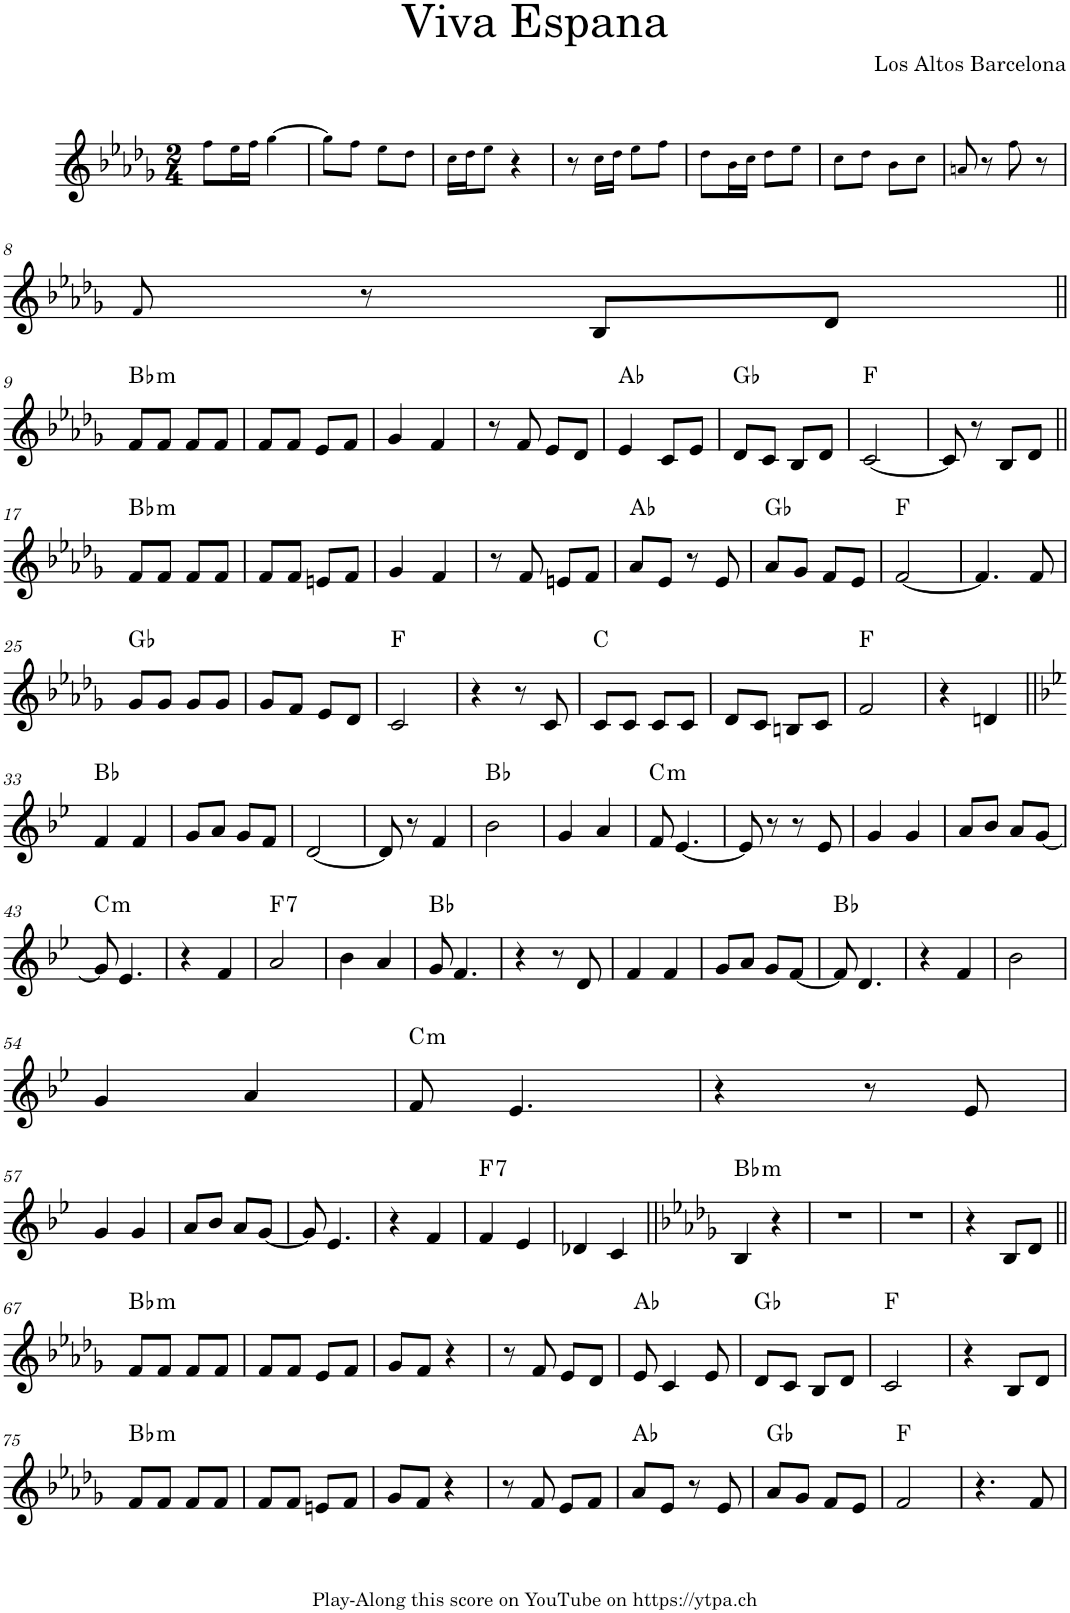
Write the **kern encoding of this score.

**kern	**harte
*part1	*part1
*staff1	*
*I"Piano	*
*I'Pno.	*
*clefG2	*
*k[b-e-a-d-g-]	*
*M2/4	*
=1	=1
8ff!\L	.
16ee-!\L	.
16ff!\JJ	.
[4gg-!\	.
=2	=2
8gg-!\L]	.
8ff!\J	.
8ee-!\L	.
8dd-!\J	.
=3	=3
16cc!\LL	.
16dd-!\J	.
8ee-!\J	.
4r	.
=4	=4
8r	.
16cc!\LL	.
16dd-!\JJ	.
8ee-!\L	.
8ff!\J	.
=5	=5
8dd-!\L	.
16b-!\L	.
16cc!\JJ	.
8dd-!\L	.
8ee-!\J	.
=6	=6
8cc!\L	.
8dd-!\J	.
8b-!\L	.
8cc!\J	.
=7	=7
8an!/	.
8r	.
8ff!\	.
8r	.
!!LO:LB:g=z
=8	=8
8f!/	.
8r	.
8B-/L	.
8d-/J	.
!!LO:LB:g=z
=9||	=9||
!	!LO:H:kt=m
8f/L	Bb:min
8f/J	.
8f/L	.
8f/J	.
=10	=10
8f/L	.
8f/J	.
8e-/L	.
8f/J	.
=11	=11
4g-/	.
4f/	.
=12	=12
8r	.
8f/	.
8e-/L	.
8d-/J	.
=13	=13
4e-/	Ab:maj
8c/L	.
8e-/J	.
=14	=14
8d-/L	Gb:maj
8c/J	.
8B-/L	.
8d-/J	.
=15	=15
[2c/	F:maj
=16	=16
8c/]	.
8r	.
8B-/L	.
8d-/J	.
!!LO:LB:g=z
=17||	=17||
!	!LO:H:kt=m
8f/L	Bb:min
8f/J	.
8f/L	.
8f/J	.
=18	=18
8f/L	.
8f/J	.
8en/L	.
8f/J	.
=19	=19
4g-/	.
4f/	.
=20	=20
8r	.
8f/	.
8en/L	.
8f/J	.
=21	=21
8a-/L	Ab:maj
8e-/J	.
8r	.
8e-/	.
=22	=22
8a-/L	Gb:maj
8g-/J	.
8f/L	.
8e-/J	.
=23	=23
[2f/	F:maj
=24	=24
4.f/]	.
8f/	.
!!LO:LB:g=z
=25	=25
8g-/L	Gb:maj
8g-/J	.
8g-/L	.
8g-/J	.
=26	=26
8g-/L	.
8f/J	.
8e-/L	.
8d-/J	.
=27	=27
2c/	F:maj
=28	=28
4r	.
8r	.
8c/	.
=29	=29
8c/L	C:maj
8c/J	.
8c/L	.
8c/J	.
=30	=30
8d-/L	.
8c/J	.
8Bn/L	.
8c/J	.
=31	=31
2f/	F:maj
=32	=32
4r	.
4dn/	.
!!LO:LB:g=z
=33||	=33||
*k[b-e-]	*
4f/	Bb:maj
4f/	.
=34	=34
8g/L	.
8a/J	.
8g/L	.
8f/J	.
=35	=35
[2d/	.
=36	=36
8d/]	.
8r	.
4f/	.
=37	=37
2b-\	Bb:maj
=38	=38
4g/	.
4a/	.
=39	=39
!	!LO:H:kt=m
8f/	C:min
[4.e-/	.
=40	=40
8e-/]	.
8r	.
8r	.
8e-/	.
=41	=41
4g/	.
4g/	.
=42	=42
8a/L	.
8b-/J	.
8a/L	.
[8g/J	.
!!LO:LB:g=z
=43	=43
!	!LO:H:kt=m
8g/]	C:min
4.e-/	.
=44	=44
4r	.
4f/	.
=45	=45
!	!LO:H:kt=7
2a/	F:7
=46	=46
4b-\	.
4a/	.
=47	=47
8g/	Bb:maj
4.f/	.
=48	=48
4r	.
8r	.
8d/	.
=49	=49
4f/	.
4f/	.
=50	=50
8g/L	.
8a/J	.
8g/L	.
[8f/J	.
=51	=51
8f/]	Bb:maj
4.d/	.
=52	=52
4r	.
4f/	.
=53	=53
2b-\	.
!!LO:LB:g=z
=54	=54
4g/	.
4a/	.
=55	=55
!	!LO:H:kt=m
8f/	C:min
4.e-/	.
=56	=56
4r	.
8r	.
8e-/	.
!!LO:LB:g=z
=57	=57
4g/	.
4g/	.
=58	=58
8a/L	.
8b-/J	.
8a/L	.
[8g/J	.
=59	=59
8g/]	.
4.e-/	.
=60	=60
4r	.
4f/	.
=61	=61
!	!LO:H:kt=7
4f/	F:7
4e-/	.
=62	=62
4d-X/	.
4c/	.
=63||	=63||
*k[b-e-a-d-g-]	*
!	!LO:H:kt=m
4B-/	Bb:min
4r	.
=64	=64
2r	.
=65	=65
2r	.
=66	=66
4r	.
8B-/L	.
8d-/J	.
!!LO:LB:g=z
=67||	=67||
!	!LO:H:kt=m
8f/L	Bb:min
8f/J	.
8f/L	.
8f/J	.
=68	=68
8f/L	.
8f/J	.
8e-/L	.
8f/J	.
=69	=69
8g-/L	.
8f/J	.
4r	.
=70	=70
8r	.
8f/	.
8e-/L	.
8d-/J	.
=71	=71
8e-/	Ab:maj
4c/	.
8e-/	.
=72	=72
8d-/L	Gb:maj
8c/J	.
8B-/L	.
8d-/J	.
=73	=73
2c/	F:maj
=74	=74
4r	.
8B-/L	.
8d-/J	.
!!LO:LB:g=z
=75	=75
!	!LO:H:kt=m
8f/L	Bb:min
8f/J	.
8f/L	.
8f/J	.
=76	=76
8f/L	.
8f/J	.
8en/L	.
8f/J	.
=77	=77
8g-/L	.
8f/J	.
4r	.
=78	=78
8r	.
8f/	.
8e-/L	.
8f/J	.
=79	=79
8a-/L	Ab:maj
8e-/J	.
8r	.
8e-/	.
=80	=80
8a-/L	Gb:maj
8g-/J	.
8f/L	.
8e-/J	.
=81	=81
2f/	F:maj
=82	=82
4.r	.
8f/	.
=	=
*-	*-
